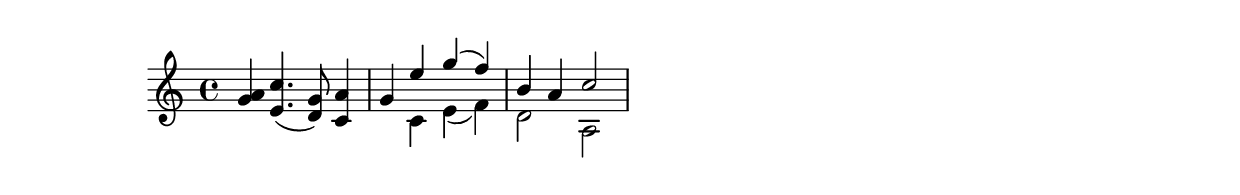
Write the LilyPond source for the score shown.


\version "2.3.17"

\header { texidoc = "

You can combine two parts on the same staff using the part
combiner. For vocal scores (hymns), there is no need to add solo/a2
texts, so they should be switched off.

" }

\score{
	\context Staff <<
		\time 4/4
		\partcombine 
			\relative c'' {
				a4 c4.(g8) a4 |
				g4 e' g(f) | 
				b, a c2
			}
			\relative c'' {
				g4 e4.(d8) c4 |
				g'4 c, e(f) |
				d2 a
			}
	>>
	\paper{
		linewidth=140.\mm
		\context {
			\Voice
			printPartCombineTexts = ##f
		}
	}
}


